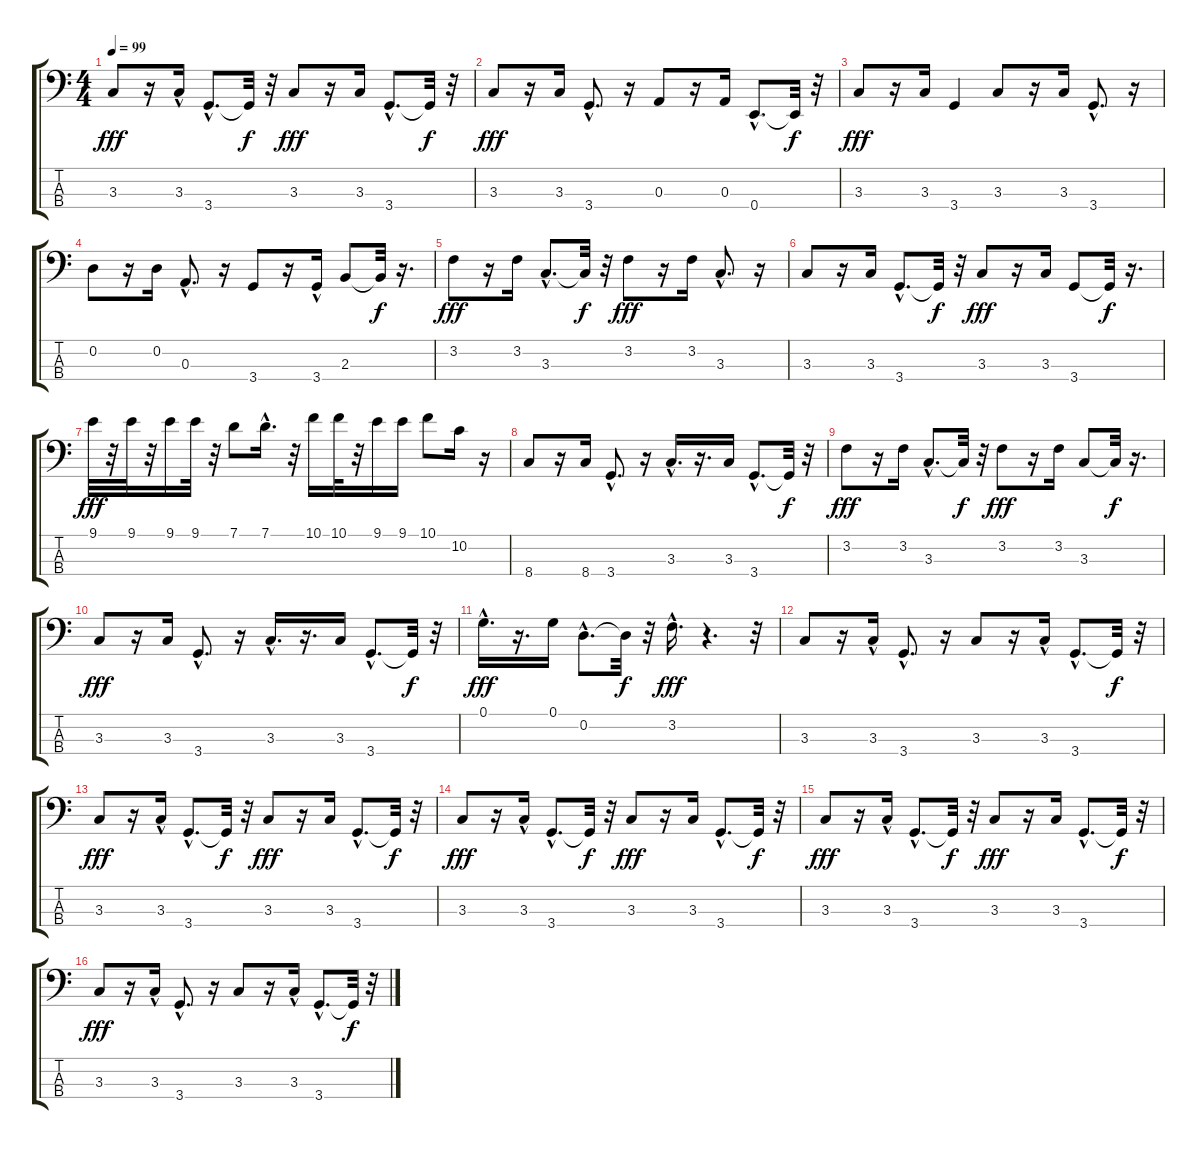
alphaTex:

\track "" {instrument electricbassfinger}
\staff {score tabs}
\tuning (G2 D2 A1 E1) {hide}
\ts (4 4)
\tempo 99
\clef f4
\ks c
3.3.8{dy fff} r.16 3.3{hac}.16 3.4{hac}.8{d} 3.4{t}.32{dy f} r.32 3.3.8{dy fff} r.16 3.3.16 3.4{hac}.8{d} 3.4{t}.32{dy f} r.32 |
3.3.8{dy fff} r.16 3.3.16 3.4{hac}.8{d} r.16 0.3.8 r.16 0.3.16 0.4{hac}.8{d} 0.4{t}.32{dy f} r.32 |
3.3.8{dy fff} r.16 3.3.16 3.4.4 3.3.8 r.16 3.3.16 3.4{hac}.8{d} r.16 |
0.2.8 r.16 0.2.16 0.3{hac}.8{d} r.16 3.4.8 r.16 3.4{hac}.16 2.3.8 2.3{t}.32{dy f} r.16{d} |
3.2.8{dy fff} r.16 3.2.16 3.3{hac}.8{d} 3.3{t}.32{dy f} r.32 3.2.8{dy fff} r.16 3.2.16 3.3{hac}.8{d} r.16 |
3.3.8 r.16 3.3.16 3.4{hac}.8{d} 3.4{t}.32{dy f} r.32 3.3.8{dy fff} r.16 3.3.16 3.4.8 3.4{t}.32{dy f} r.16{d} |
9.1.32{dy fff} r.32 9.1.32 r.32 9.1.16 9.1.32 r.32 7.1.8 7.1{hac}.16{d} r.32 10.1.16 10.1.32 r.32 9.1.16 9.1.16 10.1.8 10.2.16 r.16 |
8.4.8 r.16 8.4.16 3.4{hac}.8{d} r.16 3.3{hac}.16{d} r.16{d} 3.3.16 3.4{hac}.8{d} 3.4{t}.32{dy f} r.32 |
3.2.8{dy fff} r.16 3.2.16 3.3{hac}.8{d} 3.3{t}.32{dy f} r.32 3.2.8{dy fff} r.16 3.2.16 3.3.8 3.3{t}.32{dy f} r.16{d} |
3.3.8{dy fff} r.16 3.3.16 3.4{hac}.8{d} r.16 3.3{hac}.16{d} r.16{d} 3.3.16 3.4{hac}.8{d} 3.4{t}.32{dy f} r.32 |
0.1{hac}.16{d dy fff} r.16{d} 0.1.16 0.2{hac}.8{d} 0.2{t}.32{dy f} r.32 3.2{hac}.16{d dy fff} r.4{d} r.32 |
3.3.8 r.16 3.3{hac}.16 3.4{hac}.8{d} r.16 3.3.8 r.16 3.3{hac}.16 3.4{hac}.8{d} 3.4{t}.32{dy f} r.32 |
3.3.8{dy fff} r.16 3.3{hac}.16 3.4{hac}.8{d} 3.4{t}.32{dy f} r.32 3.3.8{dy fff} r.16 3.3.16 3.4{hac}.8{d} 3.4{t}.32{dy f} r.32 |
3.3.8{dy fff} r.16 3.3{hac}.16 3.4{hac}.8{d} 3.4{t}.32{dy f} r.32 3.3.8{dy fff} r.16 3.3.16 3.4{hac}.8{d} 3.4{t}.32{dy f} r.32 |
3.3.8{dy fff} r.16 3.3{hac}.16 3.4{hac}.8{d} 3.4{t}.32{dy f} r.32 3.3.8{dy fff} r.16 3.3.16 3.4{hac}.8{d} 3.4{t}.32{dy f} r.32 |
3.3.8{dy fff} r.16 3.3{hac}.16 3.4{hac}.8{d} r.16 3.3.8 r.16 3.3{hac}.16 3.4{hac}.8{d} 3.4{t}.32{dy f} r.32
